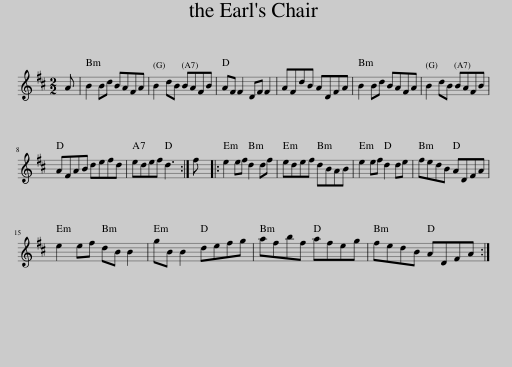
X:1
L:1/8
M:2/2
I:linebreak $
K:Bmin
V:1 treble
V:1
 A | B2 Bd BAFA | B2 dB BAFB | AF F2 DF F2 | AFdB ADFA | %5
 B2 Bd BAFA | B2 dB BAFB |$ AFAB defd | edef d3 :| f |: %10
 e2 ef d2 df | edef dBAB | e2 ef d2 de | fedB ADFA |$ e2 ef dB B2 | %15
 gB B2 defg | afbf afeg | fedB ADFA :| %18
